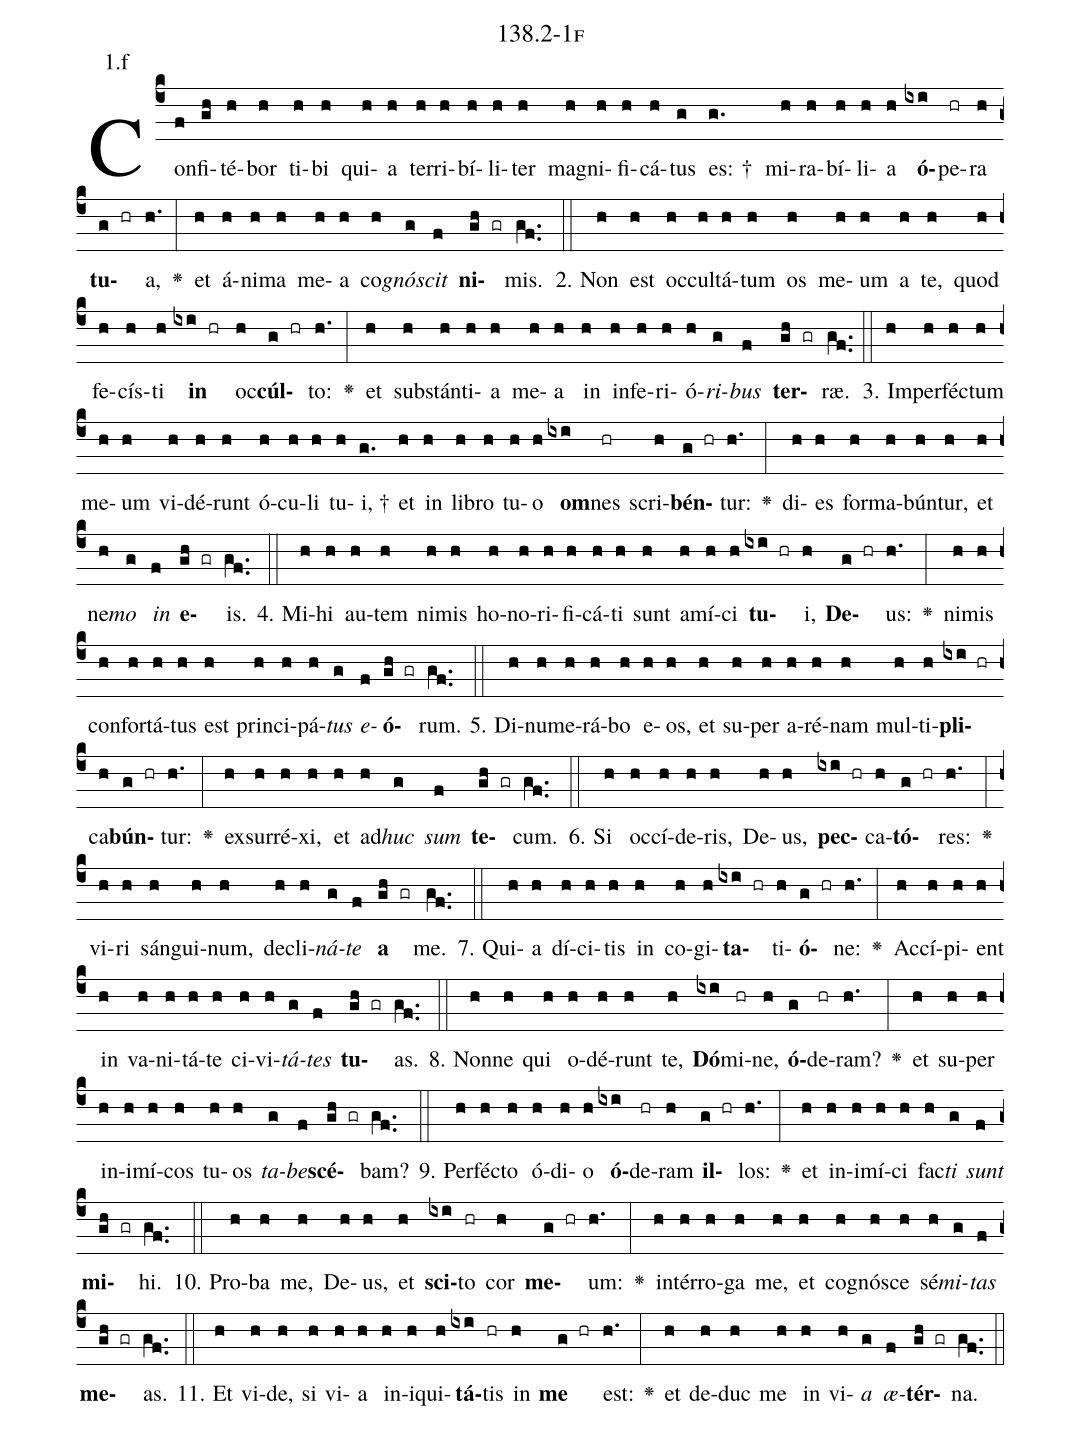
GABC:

name: 138.2-1f;
annotation: 1.f;
%%
(c4)Con(f)fi(gh)té(h)bor(h) ti(h)bi(h) qui(h)a(h) ter(h)ri(h)bí(h)li(h)ter(h) ma(h)gni(h)fi(h)cá(h)tus(g) es: †(g.) mi(h)ra(h)bí(h)li(h)a(h) <b>ó</b>(ixi)pe(hr)ra(h) <b>tu</b>(g hr)a,(h.) <v>\greheightstar</v>(:) et(h) á(h)ni(h)ma(h) me(h)a(h) co(h)<i>gnó</i>(g)<i>scit</i>(f) <b>ni</b>(gh gr)mis.(gf..) (::)
2. Non(h) est(h) oc(h)cul(h)tá(h)tum(h) os(h) me(h)um(h) a(h) te,(h) quod(h) fe(h)cís(h)ti(h) <b>in</b>(ixi hr) oc(h)<b>cúl</b>(g hr)to:(h.) <v>\greheightstar</v>(:) et(h) sub(h)stán(h)ti(h)a(h) me(h)a(h) in(h) in(h)fe(h)ri(h)ó(h)<i>ri</i>(g)<i>bus</i>(f) <b>ter</b>(gh gr)ræ.(gf..) (::)
3. Im(h)per(h)féc(h)tum(h) me(h)um(h) vi(h)dé(h)runt(h) ó(h)cu(h)li(h) tu(h)i, †(g.) et(h) in(h) li(h)bro(h) tu(h)o(h) <b>om</b>(ixi)nes(hr) scri(h)<b>bén</b>(g hr)tur:(h.) <v>\greheightstar</v>(:) di(h)es(h) for(h)ma(h)bún(h)tur,(h) et(h) ne(h)<i>mo</i>(g) <i>in</i>(f) <b>e</b>(gh gr)is.(gf..) (::)
4. Mi(h)hi(h) au(h)tem(h) ni(h)mis(h) ho(h)no(h)ri(h)fi(h)cá(h)ti(h) sunt(h) a(h)mí(h)ci(h) <b>tu</b>(ixi hr)i,(h) <b>De</b>(g hr)us:(h.) <v>\greheightstar</v>(:) ni(h)mis(h) con(h)for(h)tá(h)tus(h) est(h) prin(h)ci(h)pá(h)<i>tus</i>(g) <i>e</i>(f)<b>ó</b>(gh gr)rum.(gf..) (::)
5. Di(h)nu(h)me(h)rá(h)bo(h) e(h)os,(h) et(h) su(h)per(h) a(h)ré(h)nam(h) mul(h)ti(h)<b>pli</b>(ixi hr)ca(h)<b>bún</b>(g hr)tur:(h.) <v>\greheightstar</v>(:) ex(h)sur(h)ré(h)xi,(h) et(h) ad(h)<i>huc</i>(g) <i>sum</i>(f) <b>te</b>(gh gr)cum.(gf..) (::)
6. Si(h) oc(h)cí(h)de(h)ris,(h) De(h)us,(h) <b>pec</b>(ixi hr)ca(h)<b>tó</b>(g hr)res:(h.) <v>\greheightstar</v>(:) vi(h)ri(h) sán(h)gui(h)num,(h) de(h)cli(h)<i>ná</i>(g)<i>te</i>(f) <b>a</b>(gh gr) me.(gf..) (::)
7. Qui(h)a(h) dí(h)ci(h)tis(h) in(h) co(h)gi(h)<b>ta</b>(ixi hr)ti(h)<b>ó</b>(g hr)ne:(h.) <v>\greheightstar</v>(:) Ac(h)cí(h)pi(h)ent(h) in(h) va(h)ni(h)tá(h)te(h) ci(h)vi(h)<i>tá</i>(g)<i>tes</i>(f) <b>tu</b>(gh gr)as.(gf..) (::)
8. Non(h)ne(h) qui(h) o(h)dé(h)runt(h) te,(h) <b>Dó</b>(ixi)mi(hr)ne,(h) <b>ó</b>(g)de(hr)ram?(h.) <v>\greheightstar</v>(:) et(h) su(h)per(h) in(h)i(h)mí(h)cos(h) tu(h)os(h) <i>ta</i>(g)<i>be</i>(f)<b>scé</b>(gh gr)bam?(gf..) (::)
9. Per(h)féc(h)to(h) ó(h)di(h)o(h) <b>ó</b>(ixi)de(hr)ram(h) <b>il</b>(g hr)los:(h.) <v>\greheightstar</v>(:) et(h) in(h)i(h)mí(h)ci(h) fac(h)<i>ti</i>(g) <i>sunt</i>(f) <b>mi</b>(gh gr)hi.(gf..) (::)
10. Pro(h)ba(h) me,(h) De(h)us,(h) et(h) <b>sci</b>(ixi)to(hr) cor(h) <b>me</b>(g hr)um:(h.) <v>\greheightstar</v>(:) in(h)tér(h)ro(h)ga(h) me,(h) et(h) co(h)gnó(h)sce(h) sé(h)<i>mi</i>(g)<i>tas</i>(f) <b>me</b>(gh gr)as.(gf..) (::)
11. Et(h) vi(h)de,(h) si(h) vi(h)a(h) in(h)i(h)qui(h)<b>tá</b>(ixi)tis(hr) in(h) <b>me</b>(g hr) est:(h.) <v>\greheightstar</v>(:) et(h) de(h)duc(h) me(h) in(h) vi(h)<i>a</i>(g) <i>æ</i>(f)<b>tér</b>(gh gr)na.(gf..) (::)
